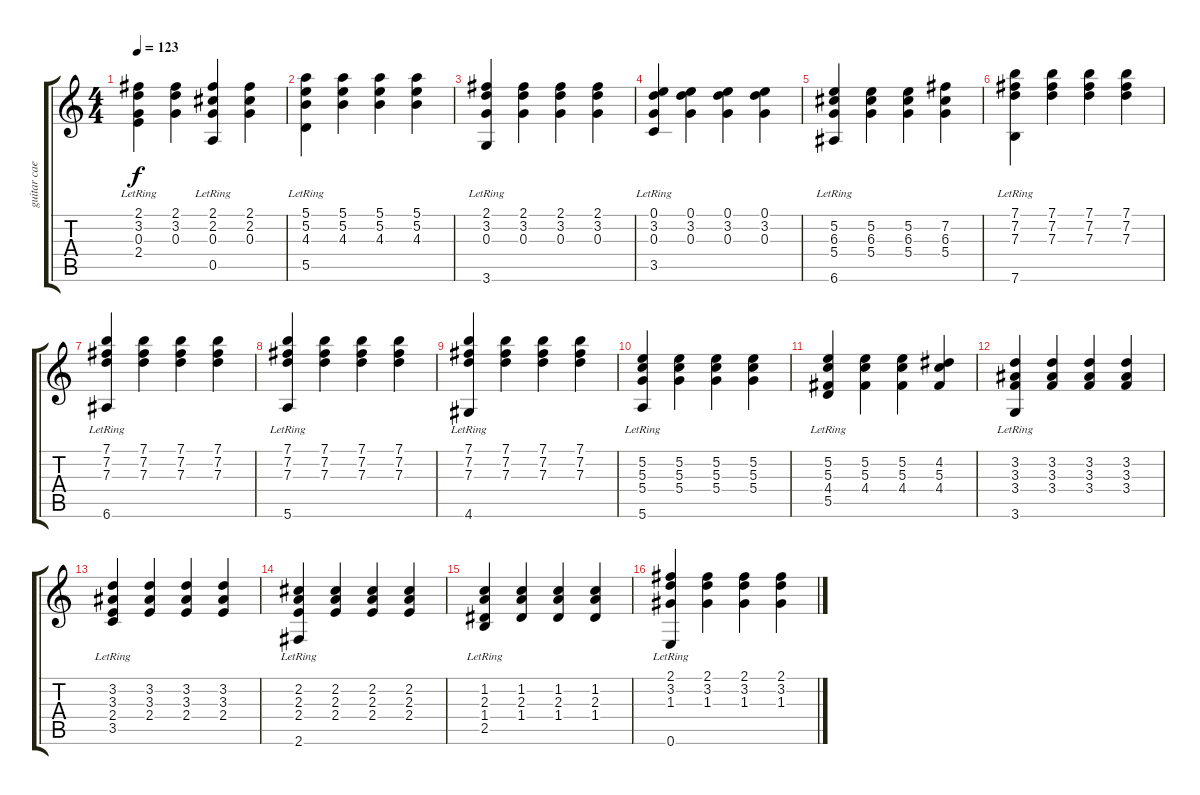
\track ("guitar caetano velosso" "guitar cae") {instrument acousticguitarnylon}
\staff {score tabs}
\tuning (E4 B3 G3 D3 A2 E2) {hide}
\ts (4 4)
\tempo 123
\clef g2
\ks c
(2.1 3.2 0.3 2.4{lr}).4{dy f} (2.1 3.2 0.3).4 (2.1 2.2 0.3 0.5{lr}).4 (2.1 2.2 0.3).4 |
(5.1 5.2 4.3 5.5{lr}).4 (5.1 5.2 4.3).4 (5.1 5.2 4.3).4 (5.1 5.2 4.3).4 |
(2.1 3.2 0.3 3.6{lr}).4 (2.1 3.2 0.3).4 (2.1 3.2 0.3).4 (2.1 3.2 0.3).4 |
(0.1 3.2 0.3 3.5{lr}).4 (0.1 3.2 0.3).4 (0.1 3.2 0.3).4 (0.1 3.2 0.3).4 |
(5.2 6.3 5.4 6.6{lr}).4 (5.2 6.3 5.4).4 (5.2 6.3 5.4).4 (7.2 6.3 5.4).4 |
(7.1 7.2 7.3 7.6{lr}).4 (7.1 7.2 7.3).4 (7.1 7.2 7.3).4 (7.1 7.2 7.3).4 |
(7.1 7.2 7.3 6.6{lr}).4 (7.1 7.2 7.3).4 (7.1 7.2 7.3).4 (7.1 7.2 7.3).4 |
(7.1 7.2 7.3 5.6{lr}).4 (7.1 7.2 7.3).4 (7.1 7.2 7.3).4 (7.1 7.2 7.3).4 |
(7.1 7.2 7.3 4.6{lr}).4 (7.1 7.2 7.3).4 (7.1 7.2 7.3).4 (7.1 7.2 7.3).4 |
(5.2 5.3 5.4 5.6{lr}).4 (5.2 5.3 5.4).4 (5.2 5.3 5.4).4 (5.2 5.3 5.4).4 |
(5.2 5.3 4.4 5.5{lr}).4 (5.2 5.3 4.4).4 (5.2 5.3 4.4).4 (4.2 5.3 4.4).4 |
(3.2 3.3 3.4 3.6{lr}).4 (3.2 3.3 3.4).4 (3.2 3.3 3.4).4 (3.2 3.3 3.4).4 |
(3.2 3.3 2.4 3.5{lr}).4 (3.2 3.3 2.4).4 (3.2 3.3 2.4).4 (3.2 3.3 2.4).4 |
(2.2 2.3 2.4 2.6{lr}).4 (2.2 2.3 2.4).4 (2.2 2.3 2.4).4 (2.2 2.3 2.4).4 |
(1.2 2.3 1.4 2.5{lr}).4 (1.2 2.3 1.4).4 (1.2 2.3 1.4).4 (1.2 2.3 1.4).4 |
(2.1 3.2 1.3 0.6{lr}).4 (2.1 3.2 1.3).4 (2.1 3.2 1.3).4 (2.1 3.2 1.3).4
